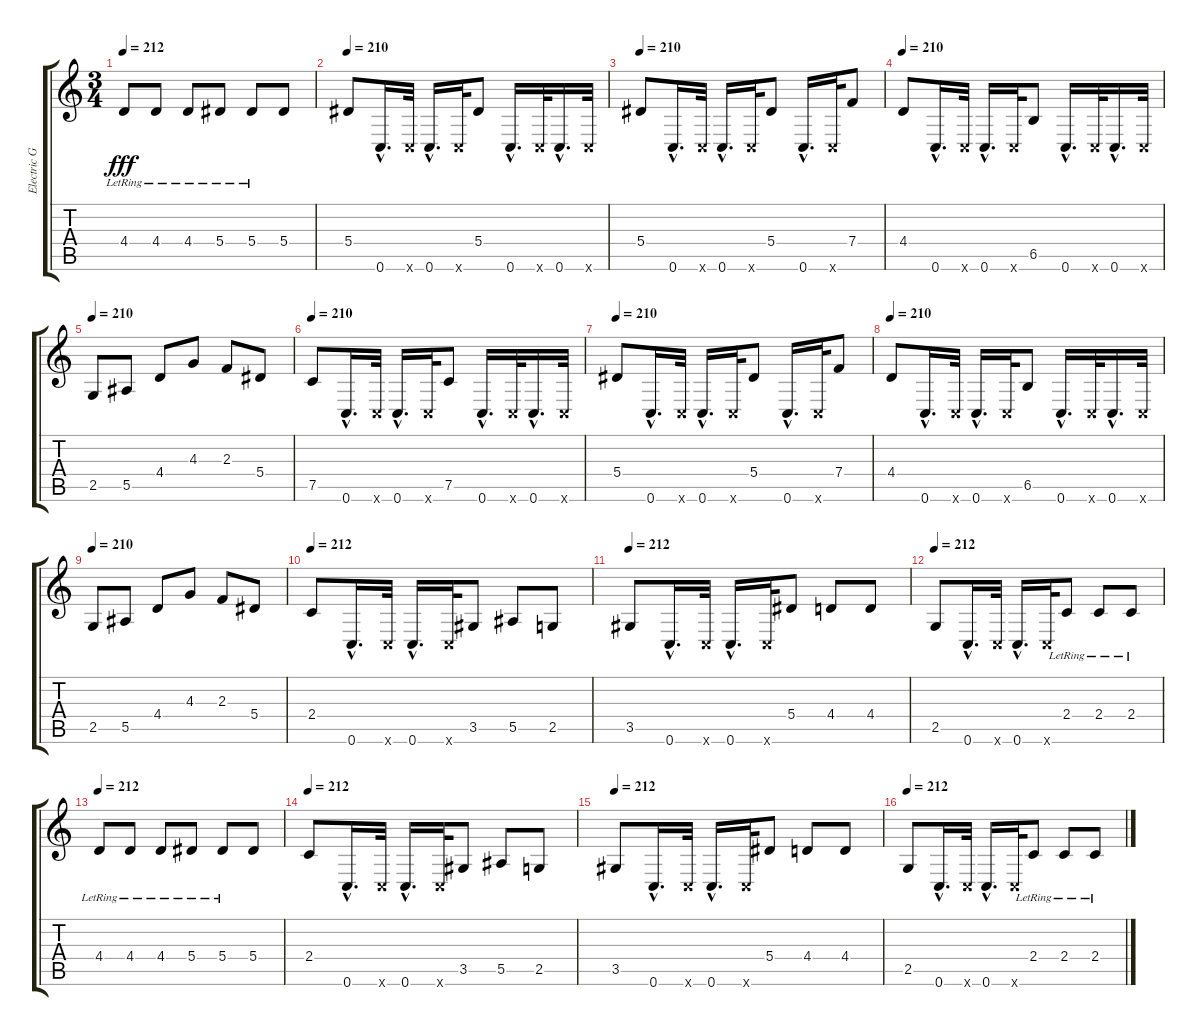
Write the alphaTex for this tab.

\track ("Electric Guitar 2" "Electric G") {instrument distortionguitar}
\staff {score tabs}
\tuning (C4 G3 Eb3 Bb2 F2 C2) {hide}
\ts (3 4)
\tempo 212
\clef g2
\ks c
4.4{lr}.8{dy fff} 4.4{lr}.8 4.4{lr}.8 5.4{lr}.8 5.4{lr}.8 5.4.8 |
\tempo 210
5.4.8 0.6{hac}.16{d} 0.6{x}.32 0.6{hac}.16{d} 0.6{x}.32 5.4.8 0.6{hac}.16{d} 0.6{x}.32 0.6{hac}.16{d} 0.6{x}.32 |
\tempo 210
5.4.8 0.6{hac}.16{d} 0.6{x}.32 0.6{hac}.16{d} 0.6{x}.32 5.4.8 0.6{hac}.16{d} 0.6{x}.32 7.4.8 |
\tempo 210
4.4.8 0.6{hac}.16{d} 0.6{x}.32 0.6{hac}.16{d} 0.6{x}.32 6.5.8 0.6{hac}.16{d} 0.6{x}.32 0.6{hac}.16{d} 0.6{x}.32 |
\tempo 210
2.5.8 5.5.8 4.4.8 4.3.8 2.3.8 5.4.8 |
\tempo 210
7.5.8 0.6{hac}.16{d} 0.6{x}.32 0.6{hac}.16{d} 0.6{x}.32 7.5.8 0.6{hac}.16{d} 0.6{x}.32 0.6{hac}.16{d} 0.6{x}.32 |
\tempo 210
5.4.8 0.6{hac}.16{d} 0.6{x}.32 0.6{hac}.16{d} 0.6{x}.32 5.4.8 0.6{hac}.16{d} 0.6{x}.32 7.4.8 |
\tempo 210
4.4.8 0.6{hac}.16{d} 0.6{x}.32 0.6{hac}.16{d} 0.6{x}.32 6.5.8 0.6{hac}.16{d} 0.6{x}.32 0.6{hac}.16{d} 0.6{x}.32 |
\tempo 210
2.5.8 5.5.8 4.4.8 4.3.8 2.3.8 5.4.8 |
\tempo 212
2.4.8 0.6{hac}.16{d} 0.6{x}.32 0.6{hac}.16{d} 0.6{x}.32 3.5.8 5.5.8 2.5.8 |
\tempo 212
3.5.8 0.6{hac}.16{d} 0.6{x}.32 0.6{hac}.16{d} 0.6{x}.32 5.4.8 4.4.8 4.4.8 |
\tempo 212
2.5.8 0.6{hac}.16{d} 0.6{x}.32 0.6{hac}.16{d} 0.6{x}.32 2.4{lr}.8 2.4{lr}.8 2.4{lr}.8 |
\tempo 212
4.4{lr}.8 4.4{lr}.8 4.4{lr}.8 5.4{lr}.8 5.4{lr}.8 5.4.8 |
\tempo 212
2.4.8 0.6{hac}.16{d} 0.6{x}.32 0.6{hac}.16{d} 0.6{x}.32 3.5.8 5.5.8 2.5.8 |
\tempo 212
3.5.8 0.6{hac}.16{d} 0.6{x}.32 0.6{hac}.16{d} 0.6{x}.32 5.4.8 4.4.8 4.4.8 |
\tempo 212
2.5.8 0.6{hac}.16{d} 0.6{x}.32 0.6{hac}.16{d} 0.6{x}.32 2.4{lr}.8 2.4{lr}.8 2.4{lr}.8
